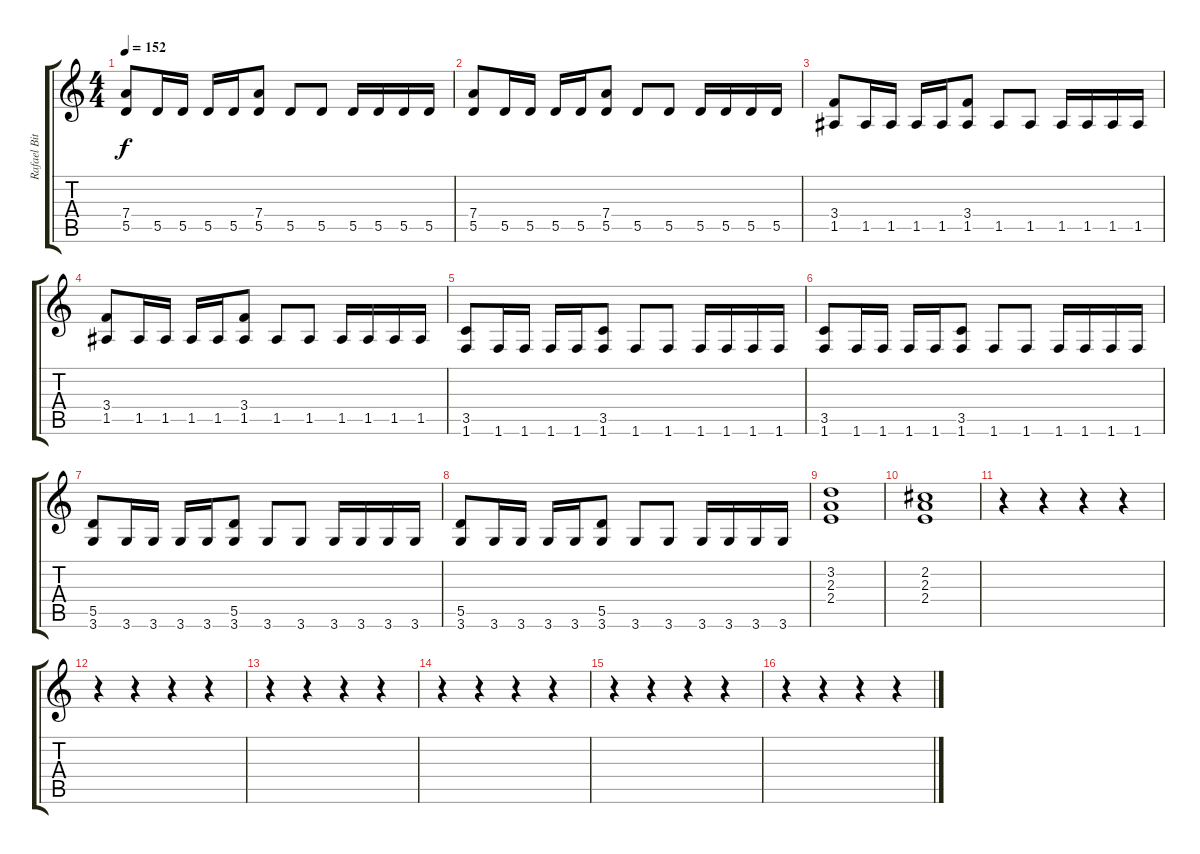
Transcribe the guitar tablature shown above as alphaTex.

\track ("Rafael Bittencourt" "Rafael Bit") {instrument distortionguitar}
\staff {score tabs}
\tuning (E4 B3 G3 D3 A2 E2) {hide}
\ts (4 4)
\tempo 152
\clef g2
\ks c
(7.4 5.5).8{dy f} 5.5.16 5.5.16 5.5.16 5.5.16 (7.4 5.5).8 5.5.8 5.5.8 5.5.16 5.5.16 5.5.16 5.5.16 |
(7.4 5.5).8 5.5.16 5.5.16 5.5.16 5.5.16 (7.4 5.5).8 5.5.8 5.5.8 5.5.16 5.5.16 5.5.16 5.5.16 |
(3.4 1.5).8 1.5.16 1.5.16 1.5.16 1.5.16 (3.4 1.5).8 1.5.8 1.5.8 1.5.16 1.5.16 1.5.16 1.5.16 |
(3.4 1.5).8 1.5.16 1.5.16 1.5.16 1.5.16 (3.4 1.5).8 1.5.8 1.5.8 1.5.16 1.5.16 1.5.16 1.5.16 |
(3.5 1.6).8 1.6.16 1.6.16 1.6.16 1.6.16 (3.5 1.6).8 1.6.8 1.6.8 1.6.16 1.6.16 1.6.16 1.6.16 |
(3.5 1.6).8 1.6.16 1.6.16 1.6.16 1.6.16 (3.5 1.6).8 1.6.8 1.6.8 1.6.16 1.6.16 1.6.16 1.6.16 |
(5.5 3.6).8 3.6.16 3.6.16 3.6.16 3.6.16 (5.5 3.6).8 3.6.8 3.6.8 3.6.16 3.6.16 3.6.16 3.6.16 |
(5.5 3.6).8 3.6.16 3.6.16 3.6.16 3.6.16 (5.5 3.6).8 3.6.8 3.6.8 3.6.16 3.6.16 3.6.16 3.6.16 |
(3.2 2.3 2.4).1 |
(2.2 2.3 2.4).1 |
r.4 r.4 r.4 r.4 |
r.4 r.4 r.4 r.4 |
r.4 r.4 r.4 r.4 |
r.4 r.4 r.4 r.4 |
r.4 r.4 r.4 r.4 |
r.4 r.4 r.4 r.4
